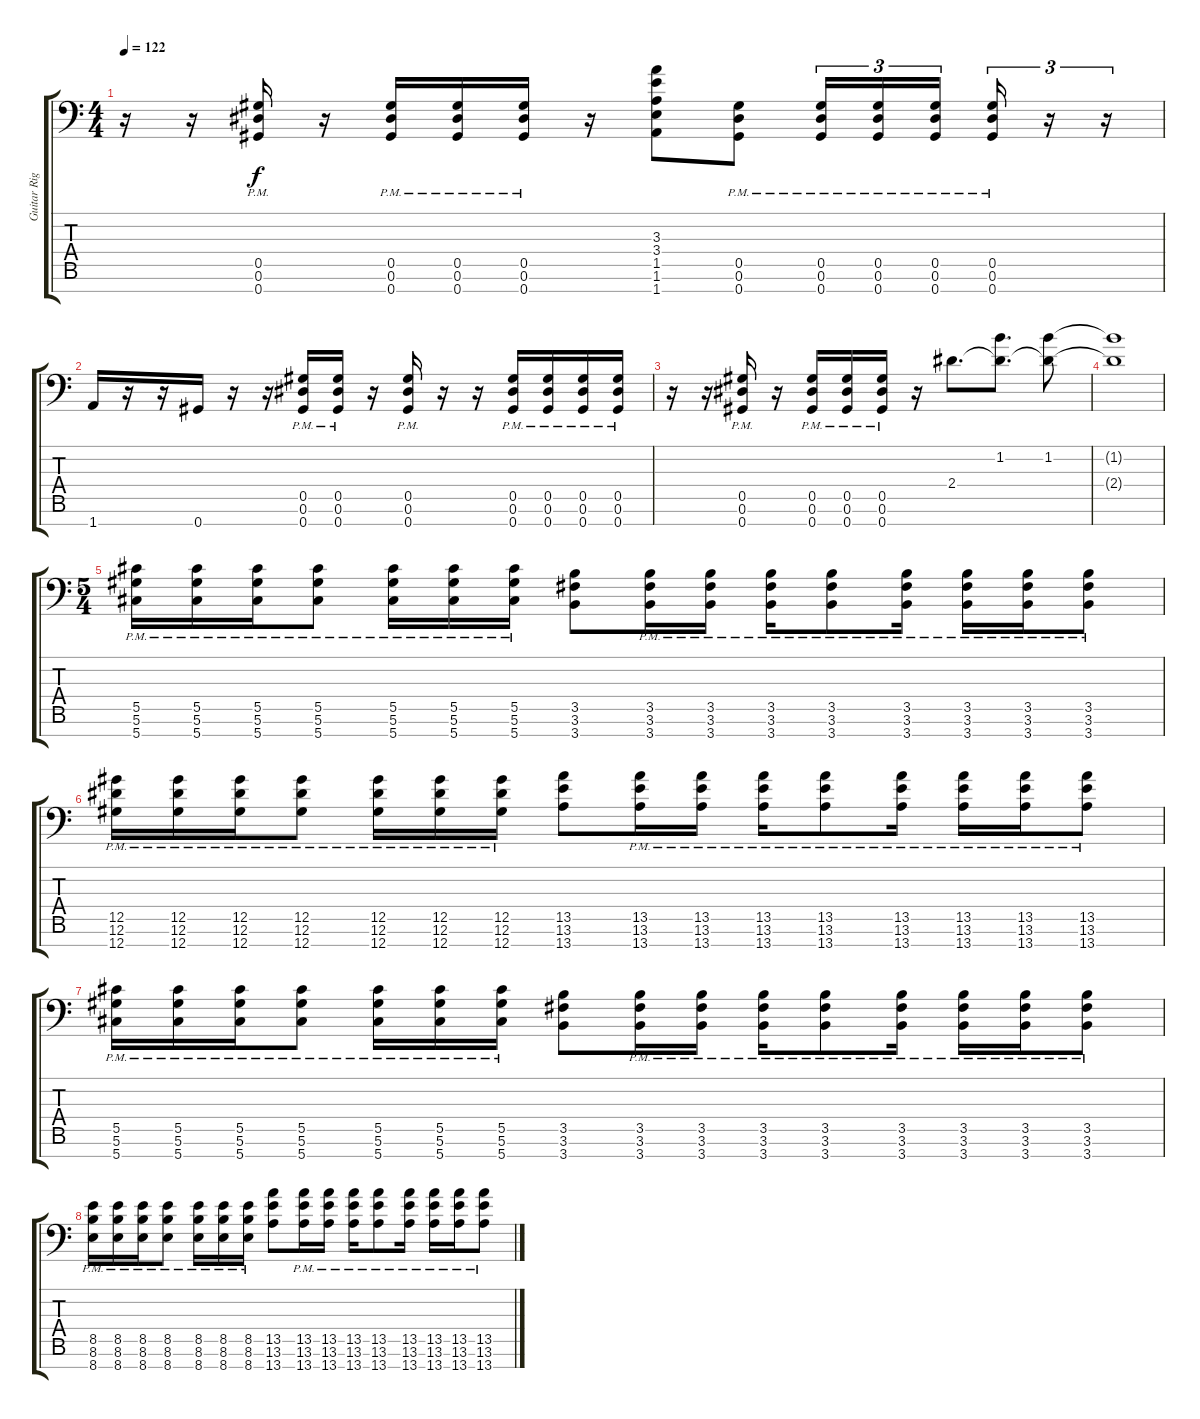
\track ("Guitar Right" "Guitar Rig") {instrument distortionguitar}
\staff {score tabs}
\tuning (Eb4 Bb3 Gb3 Db3 Ab2 Eb2 Ab1) {hide}
\ts (4 4)
\tempo 122
\clef f4
\ks c
r.16{dy f} r.16 (0.5{pm} 0.6{pm} 0.7{pm}).16 r.16 (0.5{pm} 0.6{pm} 0.7{pm}).16 (0.5{pm} 0.6{pm} 0.7{pm}).16 (0.5{pm} 0.6{pm} 0.7{pm}).16 r.16 (3.3 3.4 1.5 1.6 1.7).8 (0.5{pm} 0.6{pm} 0.7{pm}).8 (0.5{pm} 0.6{pm} 0.7{pm}).16{tu (3 2)} (0.5{pm} 0.6{pm} 0.7{pm}).16{tu (3 2)} (0.5{pm} 0.6{pm} 0.7{pm}).16{tu (3 2)} (0.5{pm} 0.6{pm} 0.7{pm}).16{tu (3 2)} r.16{tu (3 2)} r.16{tu (3 2)} |
1.7.16 r.16 r.16 0.7.16 r.16 r.16 (0.5{pm} 0.6{pm} 0.7{pm}).16 (0.5{pm} 0.6{pm} 0.7{pm}).16 r.16 (0.5{pm} 0.6{pm} 0.7{pm}).16 r.16 r.16 (0.5{pm} 0.6{pm} 0.7{pm}).16 (0.5{pm} 0.6{pm} 0.7{pm}).16 (0.5{pm} 0.6{pm} 0.7{pm}).16 (0.5{pm} 0.6{pm} 0.7{pm}).16 |
r.16 r.16 (0.5{pm} 0.6{pm} 0.7{pm}).16 r.16 (0.5{pm} 0.6{pm} 0.7{pm}).16 (0.5{pm} 0.6{pm} 0.7{pm}).16 (0.5{pm} 0.6{pm} 0.7{pm}).16 r.16 2.4.8{d} (1.2 2.4{t}).8{d} (1.2 2.4{t}).8 |
(1.2{t} 2.4{t}).1 |
\ts (5 4)
(5.5{pm} 5.6{pm} 5.7{pm}).16 (5.5{pm} 5.6{pm} 5.7{pm}).16 (5.5{pm} 5.6{pm} 5.7{pm}).16 (5.5{pm} 5.6{pm} 5.7{pm}).8 (5.5{pm} 5.6{pm} 5.7{pm}).16 (5.5{pm} 5.6{pm} 5.7{pm}).16 (5.5{pm} 5.6{pm} 5.7{pm}).16 (3.5 3.6 3.7).8 (3.5{pm} 3.6{pm} 3.7{pm}).16 (3.5{pm} 3.6{pm} 3.7{pm}).16 (3.5{pm} 3.6{pm} 3.7{pm}).16 (3.5{pm} 3.6{pm} 3.7{pm}).8 (3.5{pm} 3.6{pm} 3.7{pm}).16 (3.5{pm} 3.6{pm} 3.7{pm}).16 (3.5{pm} 3.6{pm} 3.7{pm}).16 (3.5{pm} 3.6{pm} 3.7{pm}).8 |
(12.5{pm} 12.6{pm} 12.7{pm}).16 (12.5{pm} 12.6{pm} 12.7{pm}).16 (12.5{pm} 12.6{pm} 12.7{pm}).16 (12.5{pm} 12.6{pm} 12.7{pm}).8 (12.5{pm} 12.6{pm} 12.7{pm}).16 (12.5{pm} 12.6{pm} 12.7{pm}).16 (12.5{pm} 12.6{pm} 12.7{pm}).16 (13.5 13.6 13.7).8 (13.5{pm} 13.6{pm} 13.7{pm}).16 (13.5{pm} 13.6{pm} 13.7{pm}).16 (13.5{pm} 13.6{pm} 13.7{pm}).16 (13.5{pm} 13.6{pm} 13.7{pm}).8 (13.5{pm} 13.6{pm} 13.7{pm}).16 (13.5{pm} 13.6{pm} 13.7{pm}).16 (13.5{pm} 13.6{pm} 13.7{pm}).16 (13.5{pm} 13.6{pm} 13.7{pm}).8 |
(5.5{pm} 5.6{pm} 5.7{pm}).16 (5.5{pm} 5.6{pm} 5.7{pm}).16 (5.5{pm} 5.6{pm} 5.7{pm}).16 (5.5{pm} 5.6{pm} 5.7{pm}).8 (5.5{pm} 5.6{pm} 5.7{pm}).16 (5.5{pm} 5.6{pm} 5.7{pm}).16 (5.5{pm} 5.6{pm} 5.7{pm}).16 (3.5 3.6 3.7).8 (3.5{pm} 3.6{pm} 3.7{pm}).16 (3.5{pm} 3.6{pm} 3.7{pm}).16 (3.5{pm} 3.6{pm} 3.7{pm}).16 (3.5{pm} 3.6{pm} 3.7{pm}).8 (3.5{pm} 3.6{pm} 3.7{pm}).16 (3.5{pm} 3.6{pm} 3.7{pm}).16 (3.5{pm} 3.6{pm} 3.7{pm}).16 (3.5{pm} 3.6{pm} 3.7{pm}).8 |
(8.5{pm} 8.6{pm} 8.7{pm}).16 (8.5{pm} 8.6{pm} 8.7{pm}).16 (8.5{pm} 8.6{pm} 8.7{pm}).16 (8.5{pm} 8.6{pm} 8.7{pm}).8 (8.5{pm} 8.6{pm} 8.7{pm}).16 (8.5{pm} 8.6{pm} 8.7{pm}).16 (8.5{pm} 8.6{pm} 8.7{pm}).16 (13.5 13.6 13.7).8 (13.5{pm} 13.6{pm} 13.7{pm}).16 (13.5{pm} 13.6{pm} 13.7{pm}).16 (13.5{pm} 13.6{pm} 13.7{pm}).16 (13.5{pm} 13.6{pm} 13.7{pm}).8 (13.5{pm} 13.6{pm} 13.7{pm}).16 (13.5{pm} 13.6{pm} 13.7{pm}).16 (13.5{pm} 13.6{pm} 13.7{pm}).16 (13.5{pm} 13.6{pm} 13.7{pm}).8
